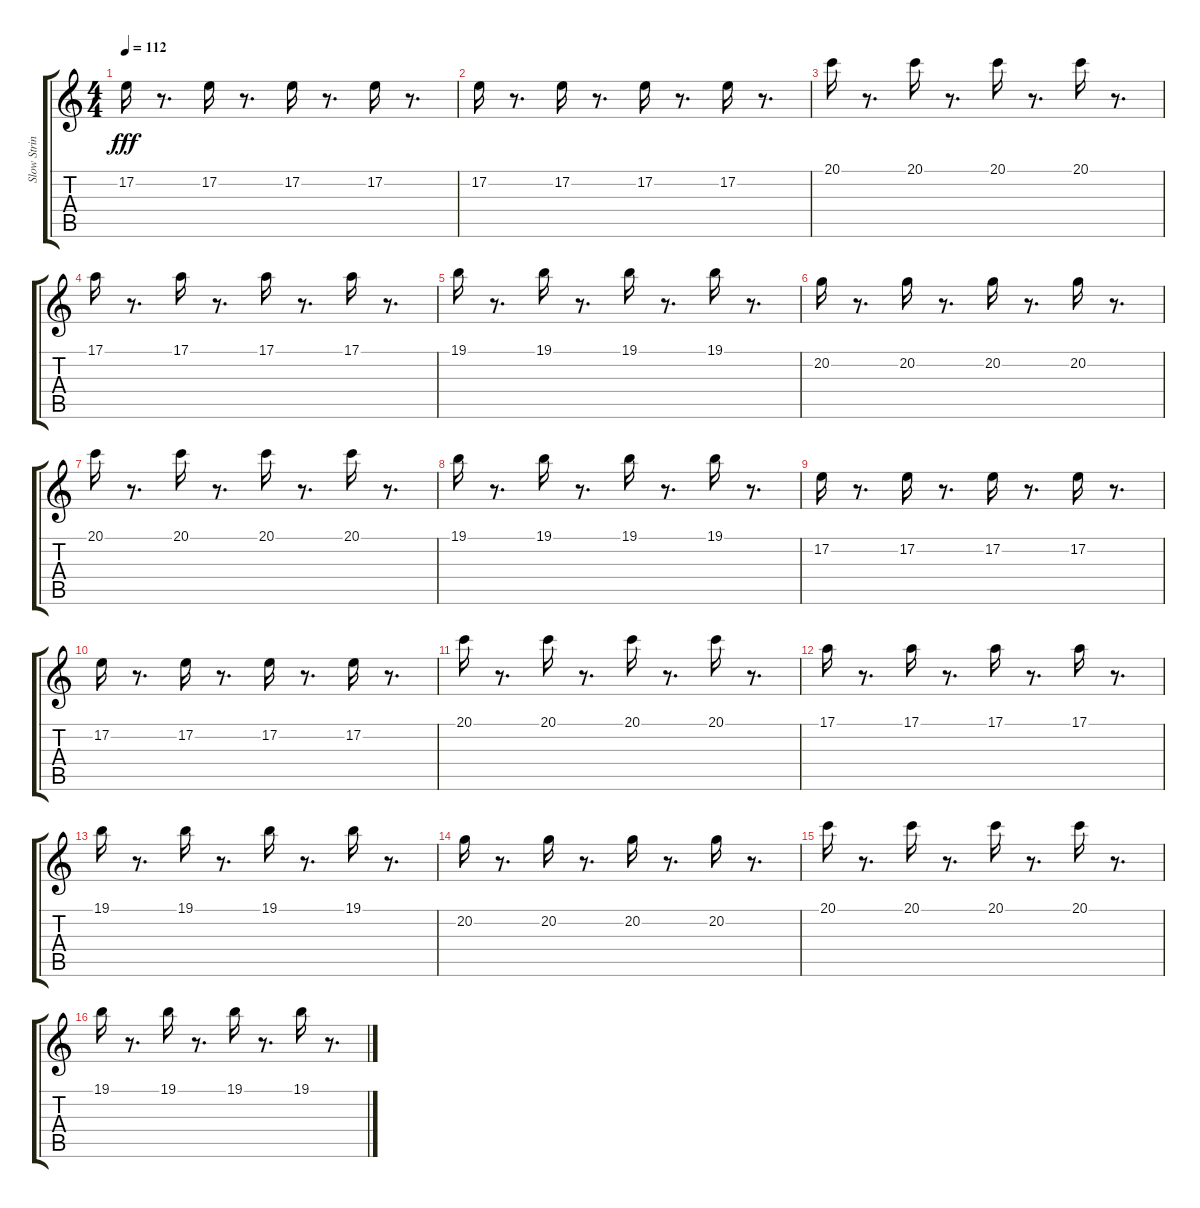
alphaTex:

\track ("Slow Strings " "Slow Strin") {instrument stringensemble1}
\staff {score tabs}
\tuning (E4 B3 G3 D3 A2 E2) {hide}
\ts (4 4)
\tempo 112
\clef g2
\ks c
17.2.16{dy fff} r.8{d} 17.2.16 r.8{d} 17.2.16 r.8{d} 17.2.16 r.8{d} |
17.2.16 r.8{d} 17.2.16 r.8{d} 17.2.16 r.8{d} 17.2.16 r.8{d} |
20.1.16 r.8{d} 20.1.16 r.8{d} 20.1.16 r.8{d} 20.1.16 r.8{d} |
17.1.16 r.8{d} 17.1.16 r.8{d} 17.1.16 r.8{d} 17.1.16 r.8{d} |
19.1.16 r.8{d} 19.1.16 r.8{d} 19.1.16 r.8{d} 19.1.16 r.8{d} |
20.2.16 r.8{d} 20.2.16 r.8{d} 20.2.16 r.8{d} 20.2.16 r.8{d} |
20.1.16 r.8{d} 20.1.16 r.8{d} 20.1.16 r.8{d} 20.1.16 r.8{d} |
19.1.16 r.8{d} 19.1.16 r.8{d} 19.1.16 r.8{d} 19.1.16 r.8{d} |
17.2.16 r.8{d} 17.2.16 r.8{d} 17.2.16 r.8{d} 17.2.16 r.8{d} |
17.2.16 r.8{d} 17.2.16 r.8{d} 17.2.16 r.8{d} 17.2.16 r.8{d} |
20.1.16 r.8{d} 20.1.16 r.8{d} 20.1.16 r.8{d} 20.1.16 r.8{d} |
17.1.16 r.8{d} 17.1.16 r.8{d} 17.1.16 r.8{d} 17.1.16 r.8{d} |
19.1.16 r.8{d} 19.1.16 r.8{d} 19.1.16 r.8{d} 19.1.16 r.8{d} |
20.2.16 r.8{d} 20.2.16 r.8{d} 20.2.16 r.8{d} 20.2.16 r.8{d} |
20.1.16 r.8{d} 20.1.16 r.8{d} 20.1.16 r.8{d} 20.1.16 r.8{d} |
19.1.16 r.8{d} 19.1.16 r.8{d} 19.1.16 r.8{d} 19.1.16 r.8{d}
